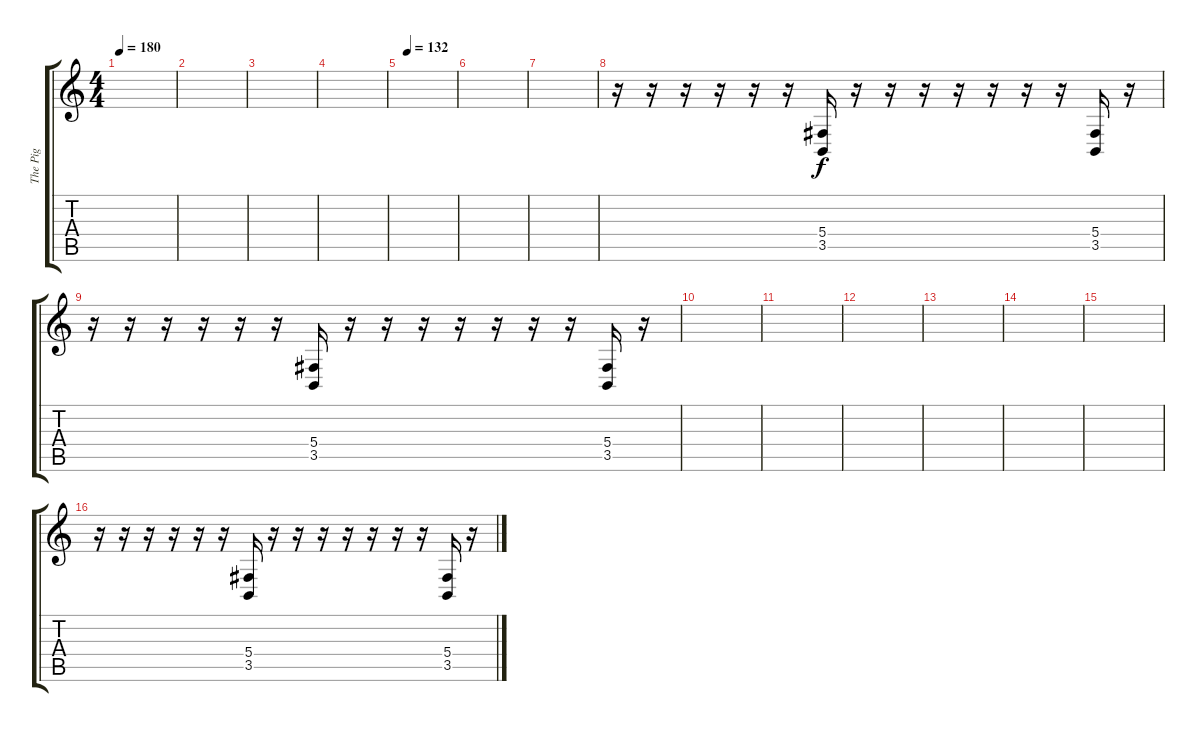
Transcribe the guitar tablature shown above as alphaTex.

\track ("The Pig" "The Pig") {instrument reedorgan}
\staff {score tabs}
\tuning (Eb4 Bb3 Gb3 Db3 Ab2 Eb2) {hide}
\ts (4 4)
\tempo 180
\clef g2
\ks c
|
|
|
|
\tempo (132 0.125)
|
|
|
r.16 r.16 r.16 r.16 r.16 r.16 (5.4 3.5).16 r.16 r.16 r.16 r.16 r.16 r.16 r.16 (5.4 3.5).16 r.16 |
r.16 r.16 r.16 r.16 r.16 r.16 (5.4 3.5).16 r.16 r.16 r.16 r.16 r.16 r.16 r.16 (5.4 3.5).16 r.16 |
|
|
|
|
|
|
r.16 r.16 r.16 r.16 r.16 r.16 (5.4 3.5).16 r.16 r.16 r.16 r.16 r.16 r.16 r.16 (5.4 3.5).16 r.16
